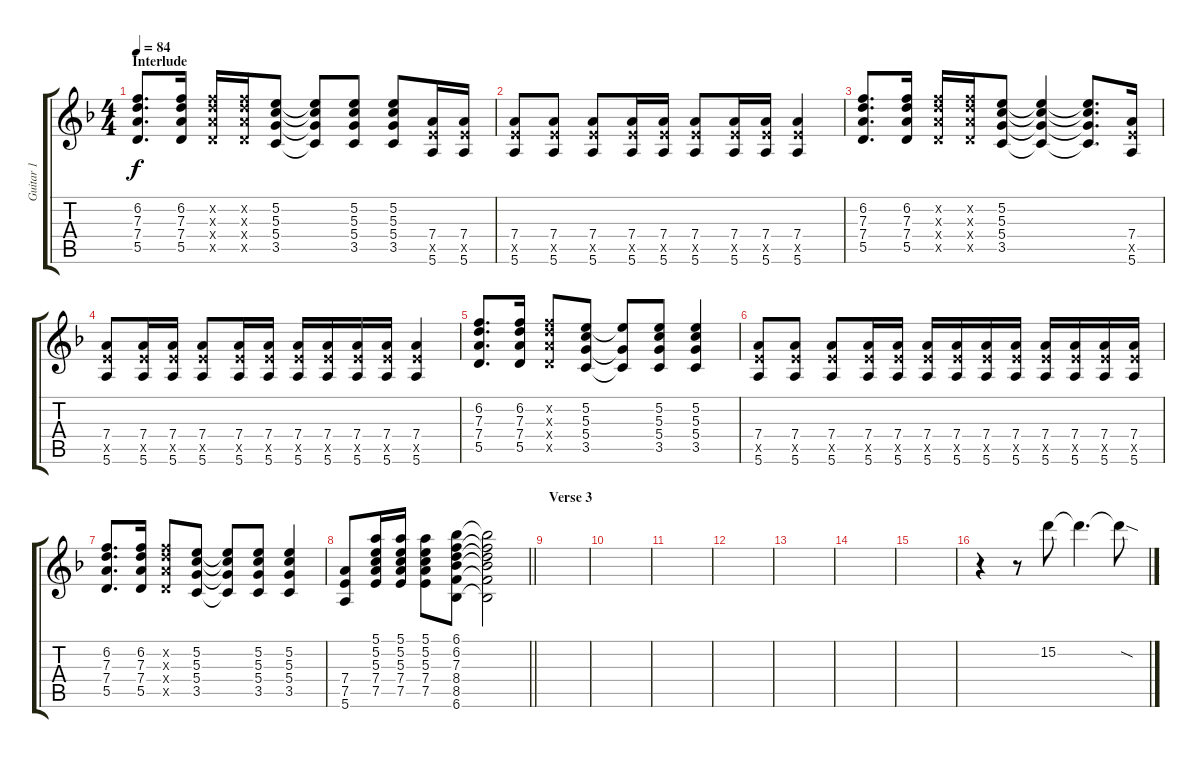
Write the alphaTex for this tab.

\track ("Guitar 1" "Guitar 1") {instrument electricguitarclean}
\staff {score tabs}
\tuning (E4 B3 G3 D3 A2 E2) {hide}
\ts (4 4)
\section ("" "Interlude")
\tempo 84
\clef g2
\ks f
(6.2 7.3 7.4 5.5).8{d dy f} (6.2 7.3 7.4 5.5).16 (6.2{x} 7.3{x} 7.4{x} 5.5{x}).16 (6.2{x} 7.3{x} 7.4{x} 5.5{x}).16 (5.2 5.3 5.4 3.5).8 (5.2{t} 5.3{t} 5.4{t} 3.5{t}).8 (5.2 5.3 5.4 3.5).8 (5.2 5.3 5.4 3.5).8 (7.4 7.5{x} 5.6).16 (7.4 7.5{x} 5.6).16 |
(7.4 7.5{x} 5.6).8 (7.4 7.5{x} 5.6).8 (7.4 7.5{x} 5.6).8 (7.4 7.5{x} 5.6).16 (7.4 7.5{x} 5.6).16 (7.4 7.5{x} 5.6).8 (7.4 7.5{x} 5.6).16 (7.4 7.5{x} 5.6).16 (7.4 7.5{x} 5.6).4 |
(6.2 7.3 7.4 5.5).8{d} (6.2 7.3 7.4 5.5).16 (6.2{x} 7.3{x} 7.4{x} 5.5{x}).16 (6.2{x} 7.3{x} 7.4{x} 5.5{x}).16 (5.2 5.3 5.4 3.5).8 (5.2{t} 5.3{t} 5.4{t} 3.5{t}).4 (5.2{t} 5.3{t} 5.4{t} 3.5{t}).8{d} (7.4 7.5{x} 5.6).16 |
(7.4 7.5{x} 5.6).8 (7.4 7.5{x} 5.6).16 (7.4 7.5{x} 5.6).16 (7.4 7.5{x} 5.6).8 (7.4 7.5{x} 5.6).16 (7.4 7.5{x} 5.6).16 (7.4 7.5{x} 5.6).16 (7.4 7.5{x} 5.6).16 (7.4 7.5{x} 5.6).16 (7.4 7.5{x} 5.6).16 (7.4 7.5{x} 5.6).4 |
(6.2 7.3 7.4 5.5).8{d} (6.2 7.3 7.4 5.5).16 (6.2{x} 7.3{x} 7.4{x} 5.5{x}).8 (5.2 5.3 5.4 3.5).8 (5.2{t} 5.4{t} 3.5{t}).8 (5.2 5.3 5.4 3.5).8 (5.2 5.3 5.4 3.5).4 |
(7.4 7.5{x} 5.6).8 (7.4 7.5{x} 5.6).8 (7.4 7.5{x} 5.6).8 (7.4 7.5{x} 5.6).16 (7.4 7.5{x} 5.6).16 (7.4 7.5{x} 5.6).16 (7.4 7.5{x} 5.6).16 (7.4 7.5{x} 5.6).16 (7.4 7.5{x} 5.6).16 (7.4 7.5{x} 5.6).16 (7.4 7.5{x} 5.6).16 (7.4 7.5{x} 5.6).16 (7.4 7.5{x} 5.6).16 |
(6.2 7.3 7.4 5.5).8{d} (6.2 7.3 7.4 5.5).16 (6.2{x} 7.3{x} 7.4{x} 5.5{x}).8 (5.2 5.3 5.4 3.5).8 (5.2{t} 5.3{t} 5.4{t} 3.5{t}).8 (5.2 5.3 5.4 3.5).8 (5.2 5.3 5.4 3.5).4 |
\barLineRight lightlight
(7.4 7.5 5.6).8 (5.1 5.2 5.3 7.4 7.5).16 (5.1 5.2 5.3 7.4 7.5).16 (5.1 5.2 5.3 7.4 7.5).8 (6.1 6.2 7.3 8.4 8.5 6.6).8 (6.1{t} 6.2{t} 7.3{t} 8.4{t} 8.5{t} 6.6{t}).2 |
\section ("" "Verse 3")
|
|
|
|
|
|
|
r.4 r.8 15.2.8 15.2{t}.4{d} 15.2{sod t}.8
